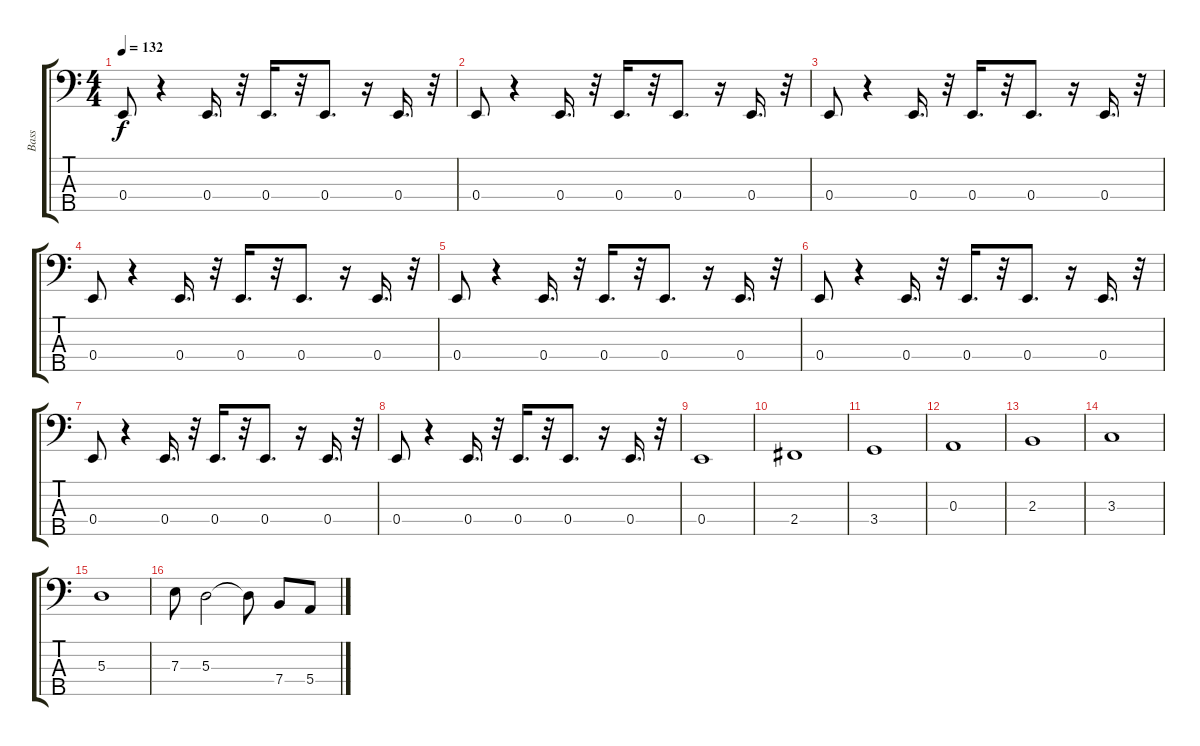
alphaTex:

\track ("Bass" "Bass") {instrument synthbass2}
\staff {score tabs}
\tuning (G2 D2 A1 E1 B0) {hide}
\ts (4 4)
\tempo 132
\clef f4
\ks c
0.4.8{dy f} r.4 0.4.16{d} r.32 0.4.16{d} r.32 0.4.8{d} r.16 0.4.16{d} r.32 |
0.4.8 r.4 0.4.16{d} r.32 0.4.16{d} r.32 0.4.8{d} r.16 0.4.16{d} r.32 |
0.4.8 r.4 0.4.16{d} r.32 0.4.16{d} r.32 0.4.8{d} r.16 0.4.16{d} r.32 |
0.4.8 r.4 0.4.16{d} r.32 0.4.16{d} r.32 0.4.8{d} r.16 0.4.16{d} r.32 |
0.4.8 r.4 0.4.16{d} r.32 0.4.16{d} r.32 0.4.8{d} r.16 0.4.16{d} r.32 |
0.4.8 r.4 0.4.16{d} r.32 0.4.16{d} r.32 0.4.8{d} r.16 0.4.16{d} r.32 |
0.4.8 r.4 0.4.16{d} r.32 0.4.16{d} r.32 0.4.8{d} r.16 0.4.16{d} r.32 |
0.4.8 r.4 0.4.16{d} r.32 0.4.16{d} r.32 0.4.8{d} r.16 0.4.16{d} r.32 |
0.4.1 |
2.4.1 |
3.4.1 |
0.3.1 |
2.3.1 |
3.3.1 |
5.3.1 |
7.3.8 5.3.2 5.3{t}.8 7.4.8 5.4.8
